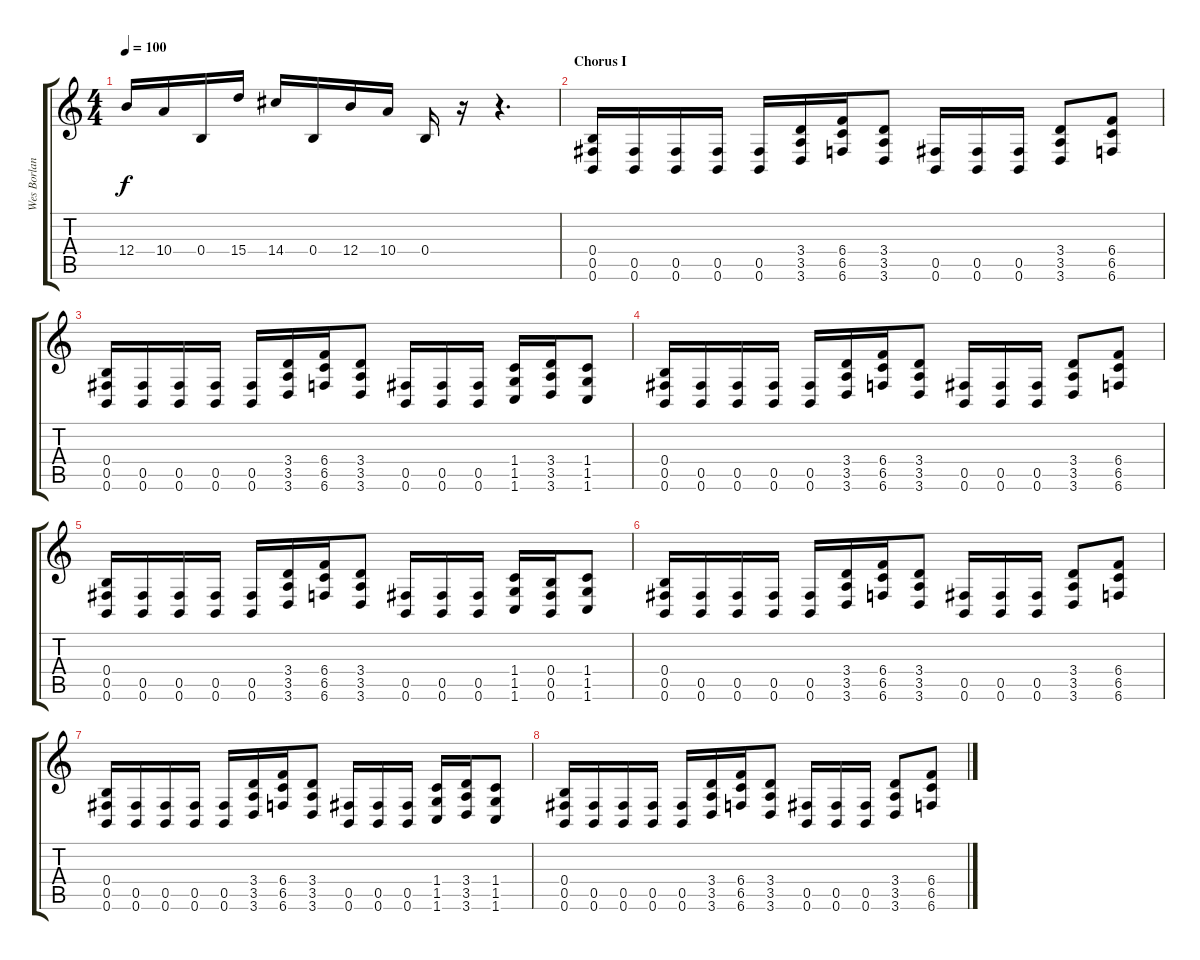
\track ("Wes Borland - Full Heavy" "Wes Borlan") {instrument distortionguitar}
\staff {score tabs}
\tuning (Db4 Ab3 E3 B2 Gb2 B1) {hide}
\ts (4 4)
\tempo 100
\clef g2
\ks c
12.4.16{dy f} 10.4.16 0.4.16 15.4.16 14.4.16 0.4.16 12.4.16 10.4.16 0.4.16 r.16 r.4{d} |
\section ("" "Chorus I")
(0.4 0.5 0.6).16 (0.5 0.6).16 (0.5 0.6).16 (0.5 0.6).16 (0.5 0.6).16 (3.4 3.5 3.6).16 (6.4 6.5 6.6).16 (3.4 3.5 3.6).8 (0.5 0.6).16 (0.5 0.6).16 (0.5 0.6).16 (3.4 3.5 3.6).8 (6.4 6.5 6.6).8 |
(0.4 0.5 0.6).16 (0.5 0.6).16 (0.5 0.6).16 (0.5 0.6).16 (0.5 0.6).16 (3.4 3.5 3.6).16 (6.4 6.5 6.6).16 (3.4 3.5 3.6).8 (0.5 0.6).16 (0.5 0.6).16 (0.5 0.6).16 (1.4 1.5 1.6).16 (3.4 3.5 3.6).16 (1.4 1.5 1.6).8 |
(0.4 0.5 0.6).16 (0.5 0.6).16 (0.5 0.6).16 (0.5 0.6).16 (0.5 0.6).16 (3.4 3.5 3.6).16 (6.4 6.5 6.6).16 (3.4 3.5 3.6).8 (0.5 0.6).16 (0.5 0.6).16 (0.5 0.6).16 (3.4 3.5 3.6).8 (6.4 6.5 6.6).8 |
(0.4 0.5 0.6).16 (0.5 0.6).16 (0.5 0.6).16 (0.5 0.6).16 (0.5 0.6).16 (3.4 3.5 3.6).16 (6.4 6.5 6.6).16 (3.4 3.5 3.6).8 (0.5 0.6).16 (0.5 0.6).16 (0.5 0.6).16 (1.4 1.5 1.6).16 (0.4 0.5 0.6).16 (1.4 1.5 1.6).8 |
(0.4 0.5 0.6).16 (0.5 0.6).16 (0.5 0.6).16 (0.5 0.6).16 (0.5 0.6).16 (3.4 3.5 3.6).16 (6.4 6.5 6.6).16 (3.4 3.5 3.6).8 (0.5 0.6).16 (0.5 0.6).16 (0.5 0.6).16 (3.4 3.5 3.6).8 (6.4 6.5 6.6).8 |
(0.4 0.5 0.6).16 (0.5 0.6).16 (0.5 0.6).16 (0.5 0.6).16 (0.5 0.6).16 (3.4 3.5 3.6).16 (6.4 6.5 6.6).16 (3.4 3.5 3.6).8 (0.5 0.6).16 (0.5 0.6).16 (0.5 0.6).16 (1.4 1.5 1.6).16 (3.4 3.5 3.6).16 (1.4 1.5 1.6).8 |
(0.4 0.5 0.6).16 (0.5 0.6).16 (0.5 0.6).16 (0.5 0.6).16 (0.5 0.6).16 (3.4 3.5 3.6).16 (6.4 6.5 6.6).16 (3.4 3.5 3.6).8 (0.5 0.6).16 (0.5 0.6).16 (0.5 0.6).16 (3.4 3.5 3.6).8 (6.4 6.5 6.6).8
